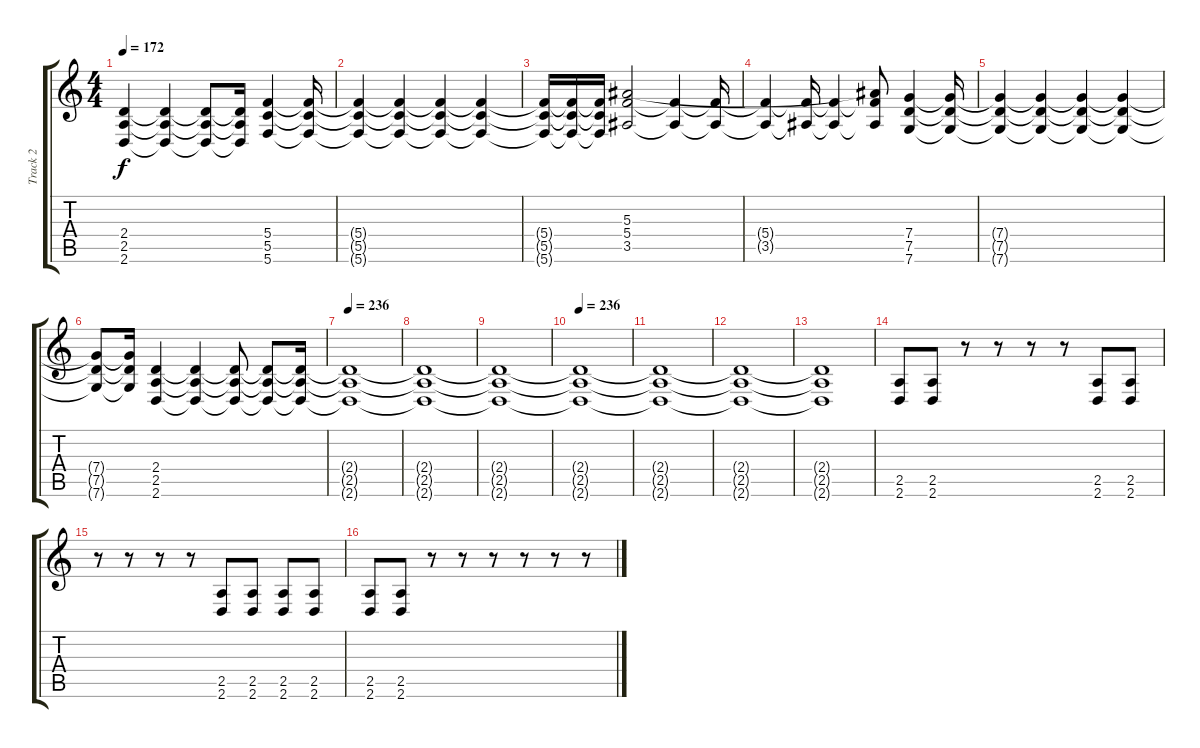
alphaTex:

\track ("Track 2" "Track 2") {instrument distortionguitar}
\staff {score tabs}
\tuning (D4 A3 F3 C3 G2 C2) {hide}
\ts (4 4)
\tempo 172
\clef g2
\ks c
(2.4{t} 2.5{t} 2.6{t}).4{dy f} (2.4{t} 2.5{t} 2.6{t}).4 (2.4{t} 2.5{t} 2.6{t}).8 (2.4{t} 2.5{t} 2.6{t}).16 (5.4 5.5 5.6).4 (5.4{t} 5.5{t} 5.6{t}).16 |
(5.4{t} 5.5{t} 5.6{t}).4 (5.4{t} 5.5{t} 5.6{t}).4 (5.4{t} 5.5{t} 5.6{t}).4 (5.4{t} 5.5{t} 5.6{t}).4 |
(5.4{t} 5.5{t} 5.6{t}).16 (5.4{t} 5.5{t} 5.6{t}).16 (5.4{t} 5.5{t} 5.6{t}).16 (5.3 5.4 3.5).2 (5.4{t} 3.5{t}).4 (5.4{t} 3.5{t}).16 |
(5.4{t} 3.5{t}).4 (5.4{t} 3.5{t}).16 (5.4{t} 3.5{t}).4 (5.3{t} 5.4{t} 3.5{t}).8 (7.4 7.5 7.6).4 (7.4{t} 7.5{t} 7.6{t}).16 |
(7.4{t} 7.5{t} 7.6{t}).4 (7.4{t} 7.5{t} 7.6{t}).4 (7.4{t} 7.5{t} 7.6{t}).4 (7.4{t} 7.5{t} 7.6{t}).4 |
(7.4{t} 7.5{t} 7.6{t}).8 (7.4{t} 7.5{t} 7.6{t}).16 (2.4 2.5 2.6).4 (2.4{t} 2.5{t} 2.6{t}).4 (2.4{t} 2.5{t} 2.6{t}).8 (2.4{t} 2.5{t} 2.6{t}).8 (2.4{t} 2.5{t} 2.6{t}).16 |
\tempo 236
(2.4{t} 2.5{t} 2.6{t}).1 |
(2.4{t} 2.5{t} 2.6{t}).1 |
(2.4{t} 2.5{t} 2.6{t}).1 |
\tempo 236
(2.4{t} 2.5{t} 2.6{t}).1 |
(2.4{t} 2.5{t} 2.6{t}).1 |
(2.4{t} 2.5{t} 2.6{t}).1 |
(2.4{t} 2.5{t} 2.6{t}).1 |
(2.5 2.6).8 (2.5 2.6).8 r.8 r.8 r.8 r.8 (2.5 2.6).8 (2.5 2.6).8 |
r.8 r.8 r.8 r.8 (2.5 2.6).8 (2.5 2.6).8 (2.5 2.6).8 (2.5 2.6).8 |
(2.5 2.6).8 (2.5 2.6).8 r.8 r.8 r.8 r.8 r.8 r.8
